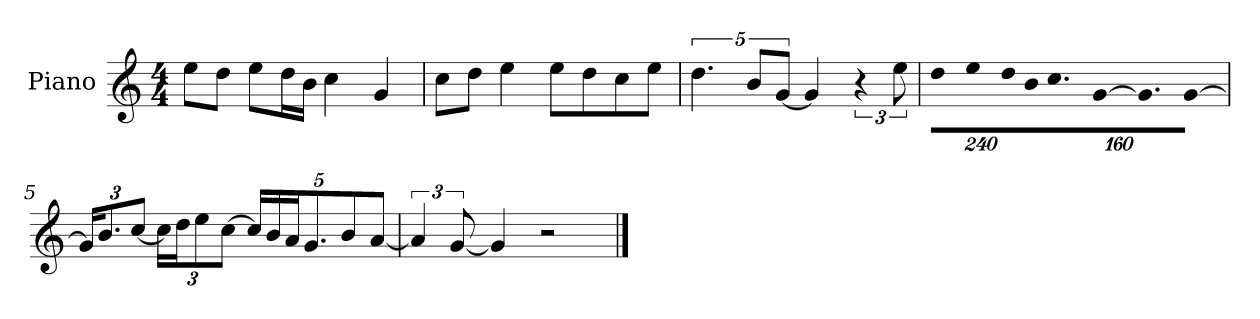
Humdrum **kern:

**kern
*part1
*staff1
*I"Piano
*I'P-no
*clefG2
*k[]
*M4/4
*MM90
=1
8ee\L
8dd\J
8ee\L
16dd\L
16b\JJ
4cc\
4g/
=2
8cc\L
8dd\J
4ee\
8ee\L
8dd\
8cc\
8ee\J
=3
5.dd\
10b/L
[10g/J
4g/]
6r
12ee\
=4
*Xbrackettup
!LO:N:vis=8
960%137dd\L
!LO:N:vis=8
960%137ee\
!LO:N:vis=16
1920%137dd\L
!LO:N:vis=16
1920%137b\J
!LO:N:vis=8.
640%137cc\
!LO:N:vis=16
[1920%137g\K
!LO:N:vis=8.
640%137g\]
!LO:N:vis=16
[1920%137g\Jk
!!LO:LB:g=z
=5
24g/KL]
12.b/
[12cc/J
24cc\LL]
24dd\J
12ee\
[12cc\J
20cc/LL]
20b/
20a/J
10.g/
10b/
[10a/J
=6
*brackettup
6a/]
[12g/
4g/]
2r
==
*-
